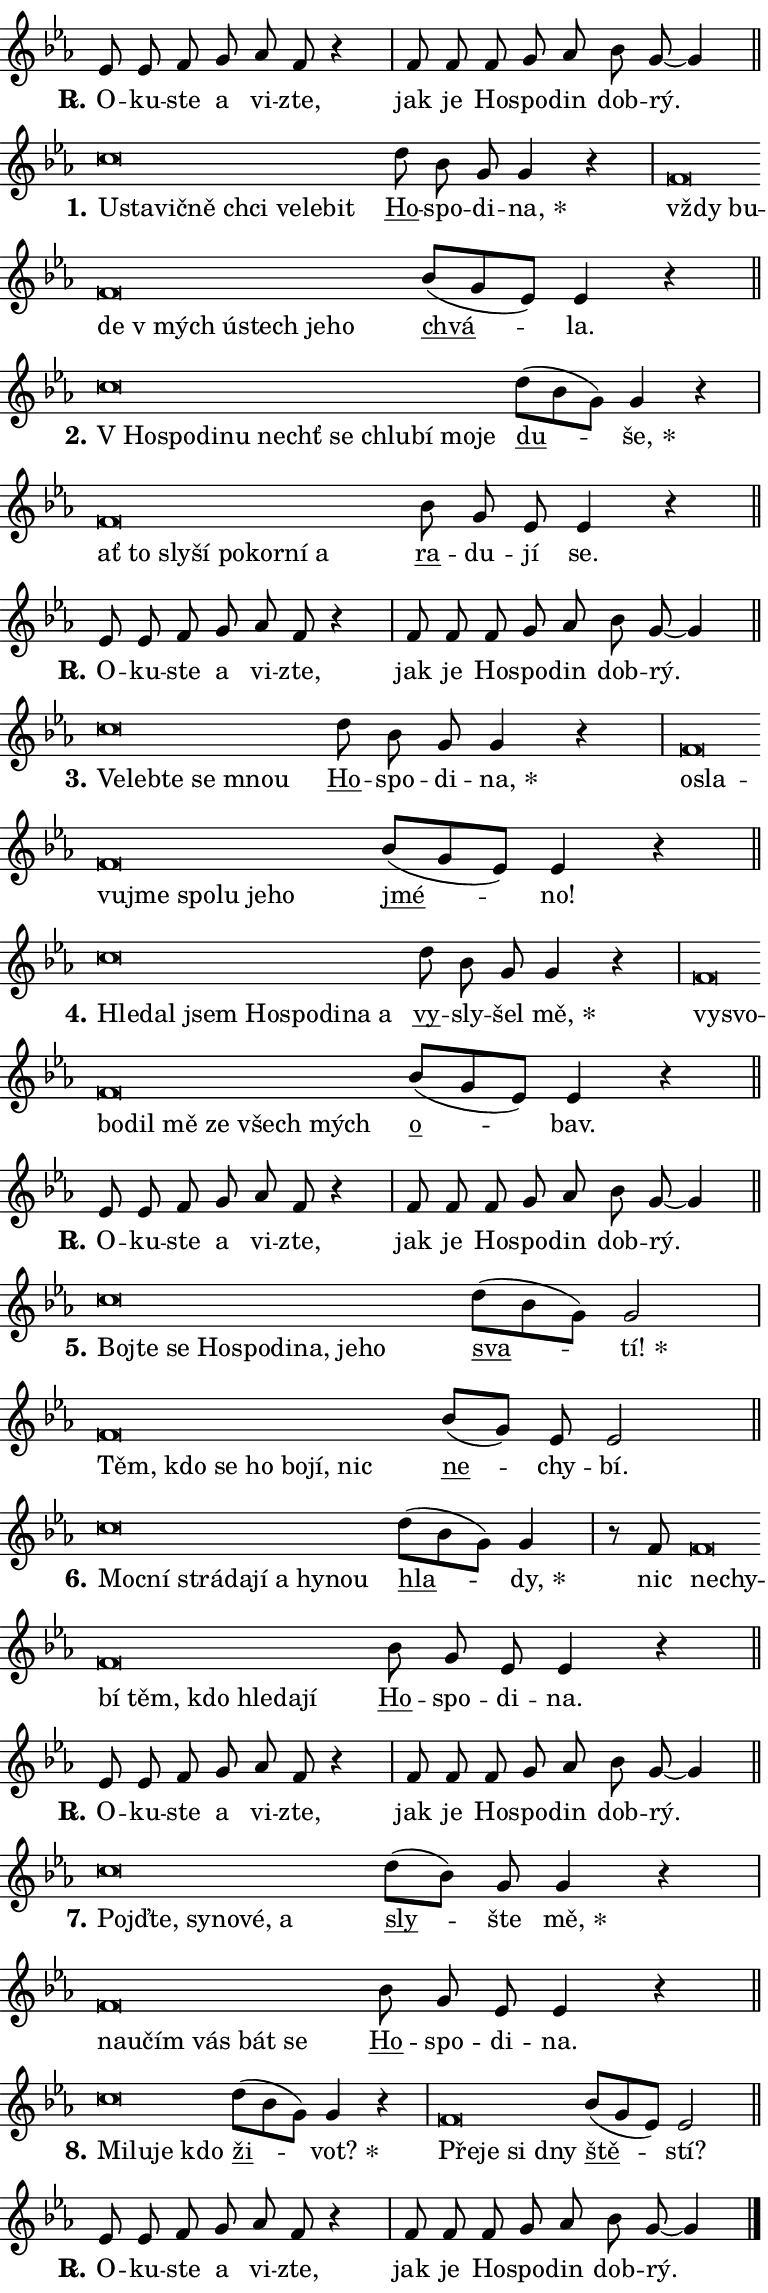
\version "2.24.0"
\header { tagline = "" }
\paper {
  indent = 0\cm
  top-margin = 0\cm
  right-margin = 0.13\cm % to fit lyric hyphens
  bottom-margin = 0\cm
  left-margin = 0\cm
  paper-width = 13\cm
  page-breaking = #ly:one-page-breaking
  system-system-spacing.basic-distance = #11
  score-system-spacing.basic-distance = #11
  ragged-last = ##f
}


%% Author: Thomas Morley
%% https://lists.gnu.org/archive/html/lilypond-user/2020-05/msg00002.html
#(define (line-position grob)
"Returns position of @var[grob} in current system:
   @code{'start}, if at first time-step
   @code{'end}, if at last time-step
   @code{'middle} otherwise
"
  (let* ((col (ly:item-get-column grob))
         (ln (ly:grob-object col 'left-neighbor))
         (rn (ly:grob-object col 'right-neighbor))
         (col-to-check-left (if (ly:grob? ln) ln col))
         (col-to-check-right (if (ly:grob? rn) rn col))
         (break-dir-left
           (and
             (ly:grob-property col-to-check-left 'non-musical #f)
             (ly:item-break-dir col-to-check-left)))
         (break-dir-right
           (and
             (ly:grob-property col-to-check-right 'non-musical #f)
             (ly:item-break-dir col-to-check-right))))
        (cond ((eqv? 1 break-dir-left) 'start)
              ((eqv? -1 break-dir-right) 'end)
              (else 'middle))))

#(define (tranparent-at-line-position vctor)
  (lambda (grob)
  "Relying on @code{line-position} select the relevant enry from @var{vctor}.
Used to determine transparency,"
    (case (line-position grob)
      ((end) (not (vector-ref vctor 0)))
      ((middle) (not (vector-ref vctor 1)))
      ((start) (not (vector-ref vctor 2))))))

noteHeadBreakVisibility =
#(define-music-function (break-visibility)(vector?)
"Makes @code{NoteHead}s transparent relying on @var{break-visibility}"
#{
  \override NoteHead.transparent =
    #(tranparent-at-line-position break-visibility)
#})

#(define delete-ledgers-for-transparent-note-heads
  (lambda (grob)
    "Reads whether a @code{NoteHead} is transparent.
If so this @code{NoteHead} is removed from @code{'note-heads} from
@var{grob}, which is supposed to be @code{LedgerLineSpanner}.
As a result ledgers are not printed for this @code{NoteHead}"
    (let* ((nhds-array (ly:grob-object grob 'note-heads))
           (nhds-list
             (if (ly:grob-array? nhds-array)
                 (ly:grob-array->list nhds-array)
                 '()))
           ;; Relies on the transparent-property being done before
           ;; Staff.LedgerLineSpanner.after-line-breaking is executed.
           ;; This is fragile ...
           (to-keep
             (remove
               (lambda (nhd)
                 (ly:grob-property nhd 'transparent #f))
               nhds-list)))
      ;; TODO find a better method to iterate over grob-arrays, similiar
      ;; to filter/remove etc for lists
      ;; For now rebuilt from scratch
      (set! (ly:grob-object grob 'note-heads)  '())
      (for-each
        (lambda (nhd)
          (ly:pointer-group-interface::add-grob grob 'note-heads nhd))
        to-keep))))

squashNotes = {
  \override NoteHead.X-extent = #'(-0.2 . 0.2)
  \override NoteHead.Y-extent = #'(-0.75 . 0)
  \override NoteHead.stencil =
    #(lambda (grob)
       (let ((pos (ly:grob-property grob 'staff-position)))
         (begin
           (if (< pos -7) (display "ERROR: Lower brevis then expected\n") (display ""))
           (if (<= pos -6) ly:text-interface::print ly:note-head::print))))
}
unSquashNotes = {
  \revert NoteHead.X-extent
  \revert NoteHead.Y-extent
  \revert NoteHead.stencil
}

hideNotes = \noteHeadBreakVisibility #begin-of-line-visible
unHideNotes = \noteHeadBreakVisibility #all-visible

% work-around for resetting accidentals
% https://lilypond.org/doc/v2.23/Documentation/notation/displaying-rhythms#unmetered-music
cadenzaMeasure = {
  \cadenzaOff
  \partial 1024 s1024
  \cadenzaOn
}

#(define-markup-command (accent layout props text) (markup?)
  "Underline accented syllable"
  (interpret-markup layout props
    #{\markup \override #'(offset . 4.3) \underline { #text }#}))

responsum = \markup \concat {
  "R" \hspace #-1.05 \path #0.1 #'((moveto 0 0.07) (lineto 0.9 0.8)) \hspace #0.05 "."
}

spaceSize = #0.6828661417322834 % exact space size for TeX Gyre Schola

\layout {
  \context {
    \Staff
    \remove "Time_signature_engraver"
    \override LedgerLineSpanner.after-line-breaking = #delete-ledgers-for-transparent-note-heads
  }
  \context {
    \Lyrics {
      \override LyricSpace.minimum-distance = \spaceSize
      \override LyricText.font-name = #"TeX Gyre Schola"
      \override LyricText.font-size = 1
      \override StanzaNumber.font-name = #"TeX Gyre Schola Bold"
      \override StanzaNumber.font-size = 1
    }
  }
  \context {
    \Score 
    \override NoteHead.text =
      #(lambda (grob) 
        (let ((pos (ly:grob-property grob 'staff-position)))
          #{\markup {
            \combine
              \halign #-0.55 \raise #(if (= pos -6) 0 0.5) \override #'(thickness . 2) \draw-line #'(3.2 . 0)
              \musicglyph "noteheads.sM1"
          }#}))
  }
}

% magnetic-lyrics.ily
%
%   written by
%     Jean Abou Samra <jean@abou-samra.fr>
%     Werner Lemberg <wl@gnu.org>
%
%   adapted by
%     Jiri Hon <jiri.hon@gmail.com>
%
% Version 2022-Apr-15

% https://www.mail-archive.com/lilypond-user@gnu.org/msg149350.html

#(define (Left_hyphen_pointer_engraver context)
   "Collect syllable-hyphen-syllable occurrences in lyrics and store
them in properties.  This engraver only looks to the left.  For
example, if the lyrics input is @code{foo -- bar}, it does the
following.

@itemize @bullet
@item
Set the @code{text} property of the @code{LyricHyphen} grob between
@q{foo} and @q{bar} to @code{foo}.

@item
Set the @code{left-hyphen} property of the @code{LyricText} grob with
text @q{foo} to the @code{LyricHyphen} grob between @q{foo} and
@q{bar}.
@end itemize

Use this auxiliary engraver in combination with the
@code{lyric-@/text::@/apply-@/magnetic-@/offset!} hook."
   (let ((hyphen #f)
         (text #f))
     (make-engraver
      (acknowledgers
       ((lyric-syllable-interface engraver grob source-engraver)
        (set! text grob)))
      (end-acknowledgers
       ((lyric-hyphen-interface engraver grob source-engraver)
        ;(when (not (grob::has-interface grob 'lyric-space-interface))
          (set! hyphen grob)));)
      ((stop-translation-timestep engraver)
       (when (and text hyphen)
         (ly:grob-set-object! text 'left-hyphen hyphen))
       (set! text #f)
       (set! hyphen #f)))))

#(define (lyric-text::apply-magnetic-offset! grob)
   "If the space between two syllables is less than the value in
property @code{LyricText@/.details@/.squash-threshold}, move the right
syllable to the left so that it gets concatenated with the left
syllable.

Use this function as a hook for
@code{LyricText@/.after-@/line-@/breaking} if the
@code{Left_@/hyphen_@/pointer_@/engraver} is active."
   (let ((hyphen (ly:grob-object grob 'left-hyphen #f)))
     (when hyphen
       (let ((left-text (ly:spanner-bound hyphen LEFT)))
         (when (grob::has-interface left-text 'lyric-syllable-interface)
           (let* ((common (ly:grob-common-refpoint grob left-text X))
                  (this-x-ext (ly:grob-extent grob common X))
                  (left-x-ext
                   (begin
                     ;; Trigger magnetism for left-text.
                     (ly:grob-property left-text 'after-line-breaking)
                     (ly:grob-extent left-text common X)))
                  ;; `delta` is the gap width between two syllables.
                  (delta (- (interval-start this-x-ext)
                            (interval-end left-x-ext)))
                  (details (ly:grob-property grob 'details))
                  (threshold (assoc-get 'squash-threshold details 0.2)))
             (when (< delta threshold)
               (let* (;; We have to manipulate the input text so that
                      ;; ligatures crossing syllable boundaries are not
                      ;; disabled.  For languages based on the Latin
                      ;; script this is essentially a beautification.
                      ;; However, for non-Western scripts it can be a
                      ;; necessity.
                      (lt (ly:grob-property left-text 'text))
                      (rt (ly:grob-property grob 'text))
                      (is-space (grob::has-interface hyphen 'lyric-space-interface))
                      (space (if is-space " " ""))
                      (extra-delta (if is-space spaceSize 0))
                      ;; Append new syllable.
                      (ltrt-space (if (and (string? lt) (string? rt))
                                (string-append lt space rt)
                                (make-concat-markup (list lt space rt))))
                      ;; Right-align `ltrt` to the right side.
                      (ltrt-space-markup (grob-interpret-markup
                               grob
                               (make-translate-markup
                                (cons (interval-length this-x-ext) 0)
                                (make-right-align-markup ltrt-space)))))
                 (begin
                   ;; Don't print `left-text`.
                   (ly:grob-set-property! left-text 'stencil #f)
                   ;; Set text and stencil (which holds all collected
                   ;; syllables so far) and shift it to the left.
                   (ly:grob-set-property! grob 'text ltrt-space)
                   (ly:grob-set-property! grob 'stencil ltrt-space-markup)
                   (ly:grob-translate-axis! grob (- (- delta extra-delta)) X))))))))))


#(define (lyric-hyphen::displace-bounds-first grob)
   ;; Make very sure this callback isn't triggered too early.
   (let ((left (ly:spanner-bound grob LEFT))
         (right (ly:spanner-bound grob RIGHT)))
     (ly:grob-property left 'after-line-breaking)
     (ly:grob-property right 'after-line-breaking)
     (ly:lyric-hyphen::print grob)))

squashThreshold = #0.4

\layout {
  \context {
    \Lyrics
    \consists #Left_hyphen_pointer_engraver
    \override LyricText.after-line-breaking =
      #lyric-text::apply-magnetic-offset!
    \override LyricHyphen.stencil = #lyric-hyphen::displace-bounds-first
    \override LyricText.details.squash-threshold = \squashThreshold
    \override LyricHyphen.minimum-distance = 0
    \override LyricHyphen.minimum-length = \squashThreshold
  }
}

squashText = \override LyricText.details.squash-threshold = 9999
unSquashText = \override LyricText.details.squash-threshold = \squashThreshold

leftText = \override LyricText.self-alignment-X = #LEFT
unLeftText = \revert LyricText.self-alignment-X

starOffset = #(lambda (grob) 
                (let ((x_offset (ly:self-alignment-interface::aligned-on-x-parent grob)))
                  (if (= x_offset 0) 0 (+ x_offset 1.2))))

star = #(define-music-function (syllable)(string?)
"Append star separator at the end of a syllable"
#{
  \once \override LyricText.X-offset = #starOffset
  \lyricmode { \markup {
    #syllable
    \override #'((font-name . "TeX Gyre Schola Bold")) \hspace #0.2 \lower #0.65 \larger "*"
  } }
#})

starAccent = #(define-music-function (syllable)(string?)
"Append star separator at the end of a syllable and make accent"
#{
  \once \override LyricText.X-offset = #starOffset
  \lyricmode { \markup {
    \accent #syllable
    \override #'((font-name . "TeX Gyre Schola Bold")) \hspace #0.2 \lower #0.65 \larger "*"
  } }
#})

breath = #(define-music-function (syllable)(string?)
"Append breathing indicator at the end of a syllable"
#{
  \lyricmode { \markup { #syllable "+" } }
#})

optionalBreath = #(define-music-function (syllable)(string?)
"Append optional breathing indicator at the end of a syllable"
#{
  \lyricmode { \markup { #syllable "(+)" } }
#})


\score {
    <<
        \new Voice = "melody" { \cadenzaOn \key es \major \relative { es'8 es f g as f r4 \cadenzaMeasure \bar "|" f8 f \bar "" f g as \bar "" bes g~ g4 \cadenzaMeasure \bar "||" \break } }
        \new Lyrics \lyricsto "melody" { \lyricmode { \set stanza = \responsum
O -- ku -- ste a vi -- zte, jak je Ho -- spo -- din dob -- rý. } }
    >>
    \layout {}
}

\score {
    <<
        \new Voice = "melody" { \cadenzaOn \key es \major \relative { \squashNotes c''\breve*1/16 \hideNotes \breve*1/16 \bar "" \breve*1/16 \bar "" \breve*1/16 \bar "" \breve*1/16 \bar "" \breve*1/16 \bar "" \breve*1/16 \breve*1/16 \bar "" \unHideNotes \unSquashNotes \bar "" d8 bes g g4 r \cadenzaMeasure \bar "|" \squashNotes f\breve*1/16 \hideNotes \breve*1/16 \bar "" \breve*1/16 \bar "" \breve*1/16 \bar "" \breve*1/16 \bar "" \breve*1/16 \bar "" \breve*1/16 \breve*1/16 \bar "" \unHideNotes \unSquashNotes \bar "" bes8[( g es)] es4 r \cadenzaMeasure \bar "||" \break } }
        \new Lyrics \lyricsto "melody" { \lyricmode { \set stanza = "1."
\leftText U -- \squashText sta -- vič -- ně chci ve -- le -- bit \unLeftText \unSquashText \markup \accent Ho -- spo -- di -- \star na, \leftText vždy \squashText bu -- de "v mých" ú -- stech je -- ho \unLeftText \unSquashText \markup \accent chvá -- la. } }
    >>
    \layout {}
}

\score {
    <<
        \new Voice = "melody" { \cadenzaOn \key es \major \relative { \squashNotes c''\breve*1/16 \hideNotes \breve*1/16 \bar "" \breve*1/16 \bar "" \breve*1/16 \bar "" \breve*1/16 \bar "" \breve*1/16 \bar "" \breve*1/16 \bar "" \breve*1/16 \bar "" \breve*1/16 \breve*1/16 \bar "" \unHideNotes \unSquashNotes \bar "" d8[( bes g)] g4 r \cadenzaMeasure \bar "|" \squashNotes f\breve*1/16 \hideNotes \breve*1/16 \bar "" \breve*1/16 \bar "" \breve*1/16 \bar "" \breve*1/16 \bar "" \breve*1/16 \bar "" \breve*1/16 \breve*1/16 \bar "" \unHideNotes \unSquashNotes \bar "" bes8 g es es4 r \cadenzaMeasure \bar "||" \break } }
        \new Lyrics \lyricsto "melody" { \lyricmode { \set stanza = "2."
\leftText "V Ho" -- \squashText spo -- di -- nu nechť se chlu -- bí mo -- je \unLeftText \unSquashText \markup \accent du -- \star še, \leftText ať \squashText to sly -- ší po -- kor -- ní a \unLeftText \unSquashText \markup \accent ra -- du -- jí se. } }
    >>
    \layout {}
}

\score {
    <<
        \new Voice = "melody" { \cadenzaOn \key es \major \relative { es'8 es f g as f r4 \cadenzaMeasure \bar "|" f8 f \bar "" f g as \bar "" bes g~ g4 \cadenzaMeasure \bar "||" \break } }
        \new Lyrics \lyricsto "melody" { \lyricmode { \set stanza = \responsum
O -- ku -- ste a vi -- zte, jak je Ho -- spo -- din dob -- rý. } }
    >>
    \layout {}
}

\score {
    <<
        \new Voice = "melody" { \cadenzaOn \key es \major \relative { \squashNotes c''\breve*1/16 \hideNotes \breve*1/16 \bar "" \breve*1/16 \bar "" \breve*1/16 \breve*1/16 \bar "" \unHideNotes \unSquashNotes \bar "" d8 bes g g4 r \cadenzaMeasure \bar "|" \squashNotes f\breve*1/16 \hideNotes \breve*1/16 \bar "" \breve*1/16 \bar "" \breve*1/16 \bar "" \breve*1/16 \bar "" \breve*1/16 \bar "" \breve*1/16 \breve*1/16 \bar "" \unHideNotes \unSquashNotes \bar "" bes8[( g es)] es4 r \cadenzaMeasure \bar "||" \break } }
        \new Lyrics \lyricsto "melody" { \lyricmode { \set stanza = "3."
\leftText Ve -- \squashText leb -- te se mnou \unLeftText \unSquashText \markup \accent Ho -- spo -- di -- \star na, \leftText o -- \squashText sla -- vu -- jme spo -- lu je -- ho \unLeftText \unSquashText \markup \accent jmé -- no! } }
    >>
    \layout {}
}

\score {
    <<
        \new Voice = "melody" { \cadenzaOn \key es \major \relative { \squashNotes c''\breve*1/16 \hideNotes \breve*1/16 \bar "" \breve*1/16 \bar "" \breve*1/16 \bar "" \breve*1/16 \bar "" \breve*1/16 \bar "" \breve*1/16 \breve*1/16 \bar "" \unHideNotes \unSquashNotes \bar "" d8 bes g g4 r \cadenzaMeasure \bar "|" \squashNotes f\breve*1/16 \hideNotes \breve*1/16 \bar "" \breve*1/16 \bar "" \breve*1/16 \bar "" \breve*1/16 \bar "" \breve*1/16 \bar "" \breve*1/16 \breve*1/16 \bar "" \unHideNotes \unSquashNotes \bar "" bes8[( g es)] es4 r \cadenzaMeasure \bar "||" \break } }
        \new Lyrics \lyricsto "melody" { \lyricmode { \set stanza = "4."
\leftText Hle -- \squashText dal jsem Ho -- spo -- di -- na a \unLeftText \unSquashText \markup \accent vy -- sly -- šel \star mě, \leftText vy -- \squashText svo -- bo -- dil mě ze všech mých \unLeftText \unSquashText \markup \accent o -- bav. } }
    >>
    \layout {}
}

\score {
    <<
        \new Voice = "melody" { \cadenzaOn \key es \major \relative { es'8 es f g as f r4 \cadenzaMeasure \bar "|" f8 f \bar "" f g as \bar "" bes g~ g4 \cadenzaMeasure \bar "||" \break } }
        \new Lyrics \lyricsto "melody" { \lyricmode { \set stanza = \responsum
O -- ku -- ste a vi -- zte, jak je Ho -- spo -- din dob -- rý. } }
    >>
    \layout {}
}

\score {
    <<
        \new Voice = "melody" { \cadenzaOn \key es \major \relative { \squashNotes c''\breve*1/16 \hideNotes \breve*1/16 \bar "" \breve*1/16 \bar "" \breve*1/16 \bar "" \breve*1/16 \bar "" \breve*1/16 \bar "" \breve*1/16 \bar "" \breve*1/16 \breve*1/16 \bar "" \unHideNotes \unSquashNotes \bar "" d8[( bes g)] g2 \cadenzaMeasure \bar "|" \squashNotes f\breve*1/16 \hideNotes \breve*1/16 \bar "" \breve*1/16 \bar "" \breve*1/16 \bar "" \breve*1/16 \bar "" \breve*1/16 \breve*1/16 \bar "" \unHideNotes \unSquashNotes \bar "" bes8[( g)] es es2 \cadenzaMeasure \bar "||" \break } }
        \new Lyrics \lyricsto "melody" { \lyricmode { \set stanza = "5."
\leftText Boj -- \squashText te se Ho -- spo -- di -- na, je -- ho \unLeftText \unSquashText \markup \accent sva -- \star tí! \leftText Těm, \squashText kdo se ho bo -- jí, nic \unLeftText \unSquashText \markup \accent ne -- chy -- bí. } }
    >>
    \layout {}
}

\score {
    <<
        \new Voice = "melody" { \cadenzaOn \key es \major \relative { \squashNotes c''\breve*1/16 \hideNotes \breve*1/16 \bar "" \breve*1/16 \bar "" \breve*1/16 \bar "" \breve*1/16 \bar "" \breve*1/16 \bar "" \breve*1/16 \breve*1/16 \bar "" \unHideNotes \unSquashNotes \bar "" d8[( bes g)] g4 \cadenzaMeasure \bar "|" r8 f8 \squashNotes f\breve*1/16 \hideNotes \breve*1/16 \bar "" \breve*1/16 \bar "" \breve*1/16 \bar "" \breve*1/16 \bar "" \breve*1/16 \bar "" \breve*1/16 \breve*1/16 \bar "" \unHideNotes \unSquashNotes \bar "" bes8 g es es4 r \cadenzaMeasure \bar "||" \break } }
        \new Lyrics \lyricsto "melody" { \lyricmode { \set stanza = "6."
\leftText Moc -- \squashText ní strá -- da -- jí a hy -- nou \unLeftText \unSquashText \markup \accent hla -- \star dy, nic \leftText ne -- \squashText chy -- bí těm, kdo hle -- da -- jí \unLeftText \unSquashText \markup \accent Ho -- spo -- di -- na. } }
    >>
    \layout {}
}

\score {
    <<
        \new Voice = "melody" { \cadenzaOn \key es \major \relative { es'8 es f g as f r4 \cadenzaMeasure \bar "|" f8 f \bar "" f g as \bar "" bes g~ g4 \cadenzaMeasure \bar "||" \break } }
        \new Lyrics \lyricsto "melody" { \lyricmode { \set stanza = \responsum
O -- ku -- ste a vi -- zte, jak je Ho -- spo -- din dob -- rý. } }
    >>
    \layout {}
}

\score {
    <<
        \new Voice = "melody" { \cadenzaOn \key es \major \relative { \squashNotes c''\breve*1/16 \hideNotes \breve*1/16 \bar "" \breve*1/16 \bar "" \breve*1/16 \bar "" \breve*1/16 \breve*1/16 \bar "" \unHideNotes \unSquashNotes \bar "" d8[( bes)] g g4 r \cadenzaMeasure \bar "|" \squashNotes f\breve*1/16 \hideNotes \breve*1/16 \bar "" \breve*1/16 \bar "" \breve*1/16 \bar "" \breve*1/16 \breve*1/16 \bar "" \unHideNotes \unSquashNotes \bar "" bes8 g es es4 r \cadenzaMeasure \bar "||" \break } }
        \new Lyrics \lyricsto "melody" { \lyricmode { \set stanza = "7."
\leftText Pojď -- \squashText te, sy -- no -- vé, a \unLeftText \unSquashText \markup \accent sly -- šte \star mě, \leftText na -- \squashText u -- čím vás bát se \unLeftText \unSquashText \markup \accent Ho -- spo -- di -- na. } }
    >>
    \layout {}
}

\score {
    <<
        \new Voice = "melody" { \cadenzaOn \key es \major \relative { \squashNotes c''\breve*1/16 \hideNotes \breve*1/16 \bar "" \breve*1/16 \breve*1/16 \bar "" \unHideNotes \unSquashNotes \bar "" d8[( bes g)] g4 r \cadenzaMeasure \bar "|" \squashNotes f\breve*1/16 \hideNotes \breve*1/16 \bar "" \breve*1/16 \breve*1/16 \bar "" \unHideNotes \unSquashNotes \bar "" bes8[( g es)] es2 \cadenzaMeasure \bar "||" \break } }
        \new Lyrics \lyricsto "melody" { \lyricmode { \set stanza = "8."
\leftText Mi -- \squashText lu -- je kdo \unLeftText \unSquashText \markup \accent ži -- \star vot? \leftText Pře -- \squashText je si dny \unLeftText \unSquashText \markup \accent ště -- stí? } }
    >>
    \layout {}
}

\score {
    <<
        \new Voice = "melody" { \cadenzaOn \key es \major \relative { es'8 es f g as f r4 \cadenzaMeasure \bar "|" f8 f \bar "" f g as \bar "" bes g~ g4 \cadenzaMeasure \bar "||" \break } \bar "|." }
        \new Lyrics \lyricsto "melody" { \lyricmode { \set stanza = \responsum
O -- ku -- ste a vi -- zte, jak je Ho -- spo -- din dob -- rý. } }
    >>
    \layout {}
}
